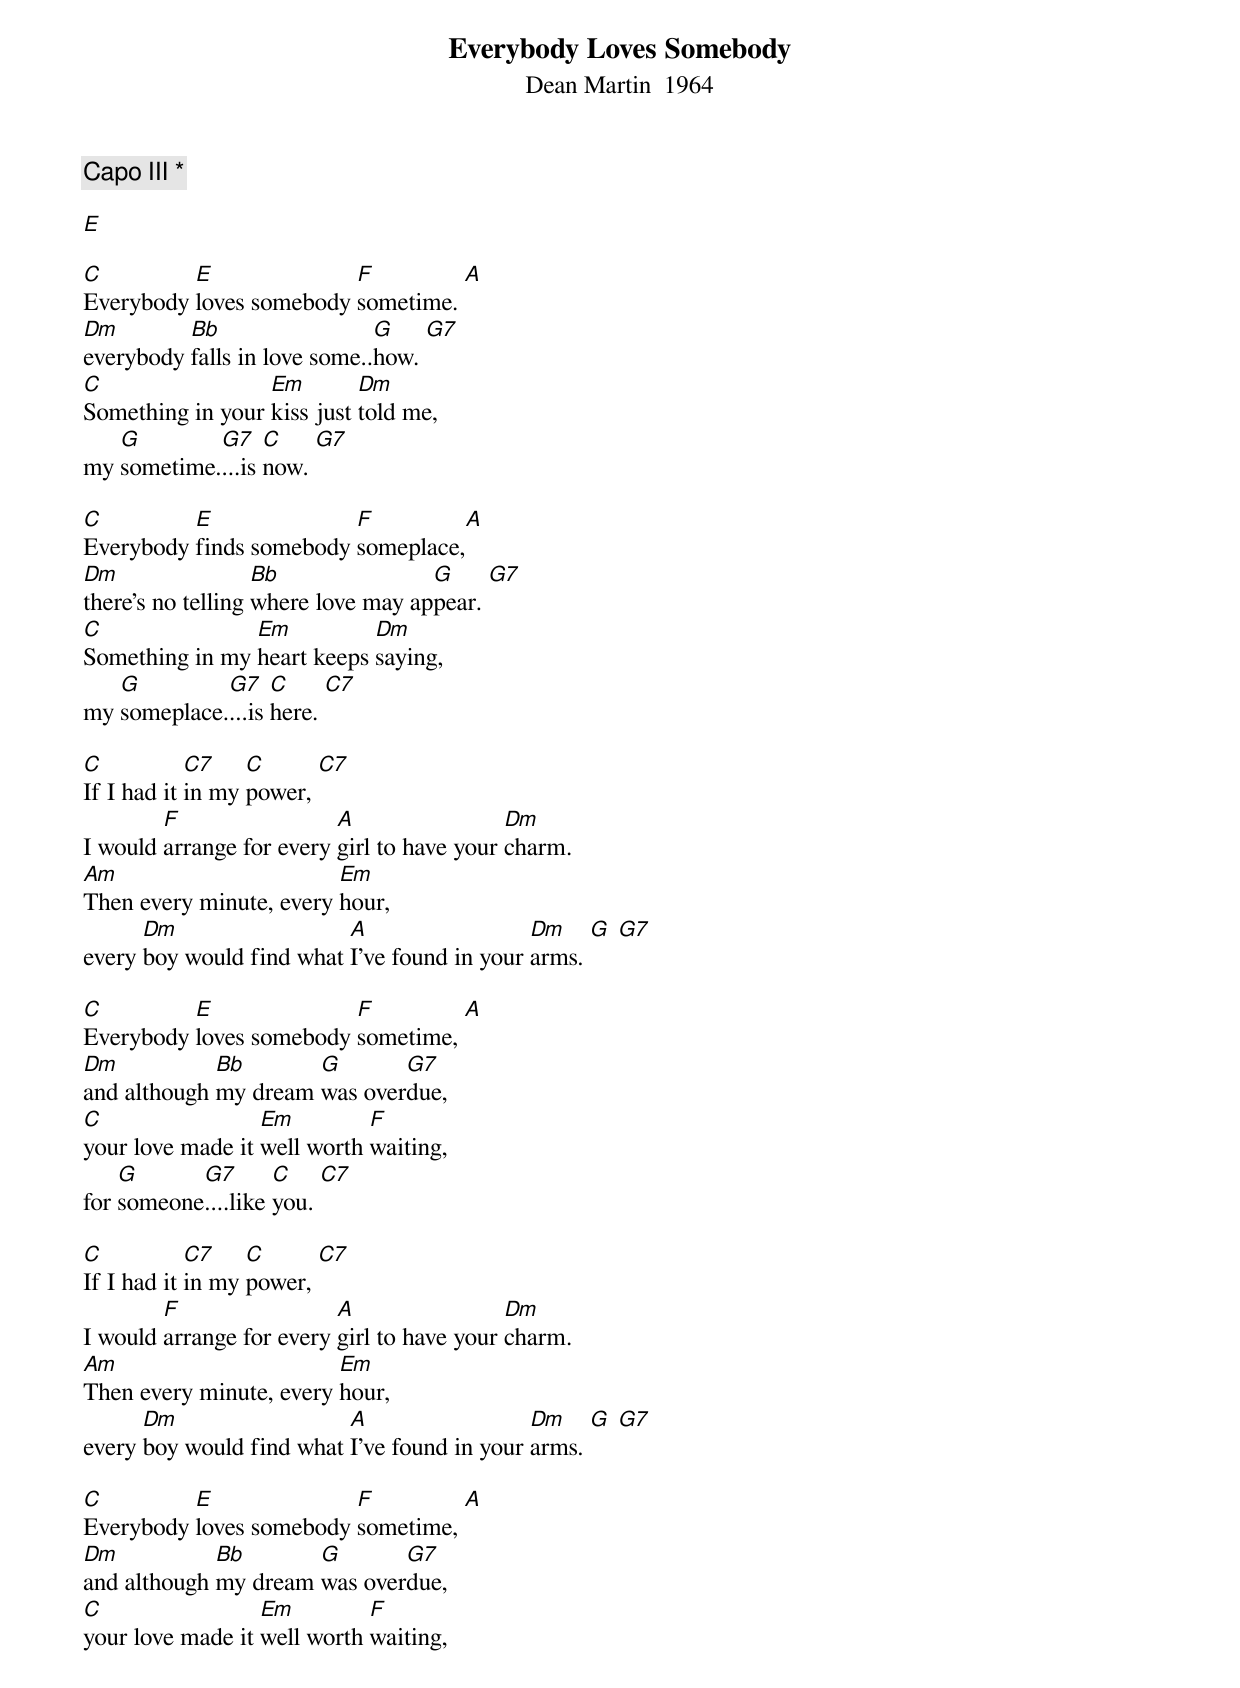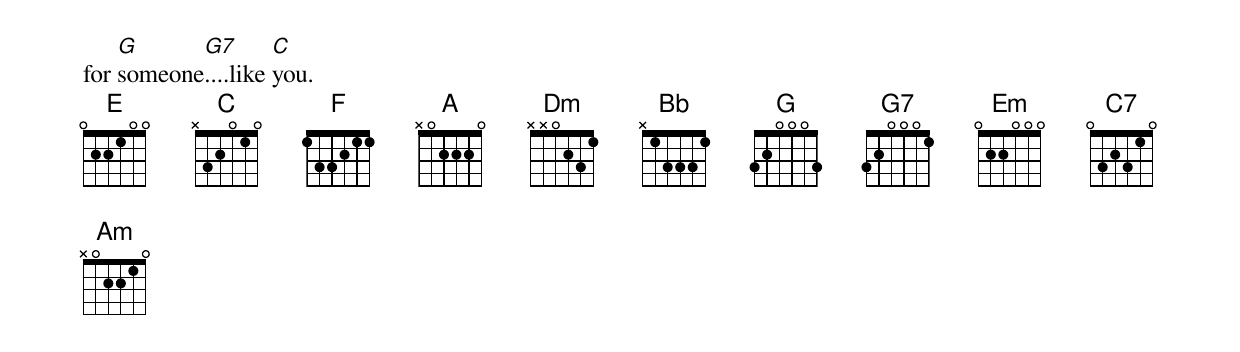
{title: Everybody Loves Somebody}
{subtitle: Dean Martin  1964}

{c:Capo III *}

[E]

[C]Everybody [E]loves somebody [F]sometime. [A]
[Dm]everybody [Bb]falls in love some..[G]how. [G7]
[C]Something in your [Em]kiss just [Dm]told me,
my [G]sometime.[G7]...is [C]now. [G7]

[C]Everybody [E]finds somebody [F]someplace,[A]
[Dm]there's no telling [Bb]where love may ap[G]pear. [G7]
[C]Something in my [Em]heart keeps [Dm]saying,
my [G]someplace.[G7]...is [C]here. [C7]

[C]If I had it [C7]in my [C]power, [C7]
I would [F]arrange for every [A]girl to have your [Dm]charm.
[Am]Then every minute, every [Em]hour,
every [Dm]boy would find what [A]I've found in your [Dm]arms. [G] [G7]

[C]Everybody [E]loves somebody [F]sometime, [A]
[Dm]and although [Bb]my dream [G]was over[G7]due,
[C]your love made it [Em]well worth [F]waiting,
for [G]someone[G7]....like [C]you. [C7]

[C]If I had it [C7]in my [C]power, [C7]
I would [F]arrange for every [A]girl to have your [Dm]charm.
[Am]Then every minute, every [Em]hour,
every [Dm]boy would find what [A]I've found in your [Dm]arms. [G] [G7]

[C]Everybody [E]loves somebody [F]sometime, [A]
[Dm]and although [Bb]my dream [G]was over[G7]due,
[C]your love made it [Em]well worth [F]waiting,
for [G]someone[G7]....like [C]you.
